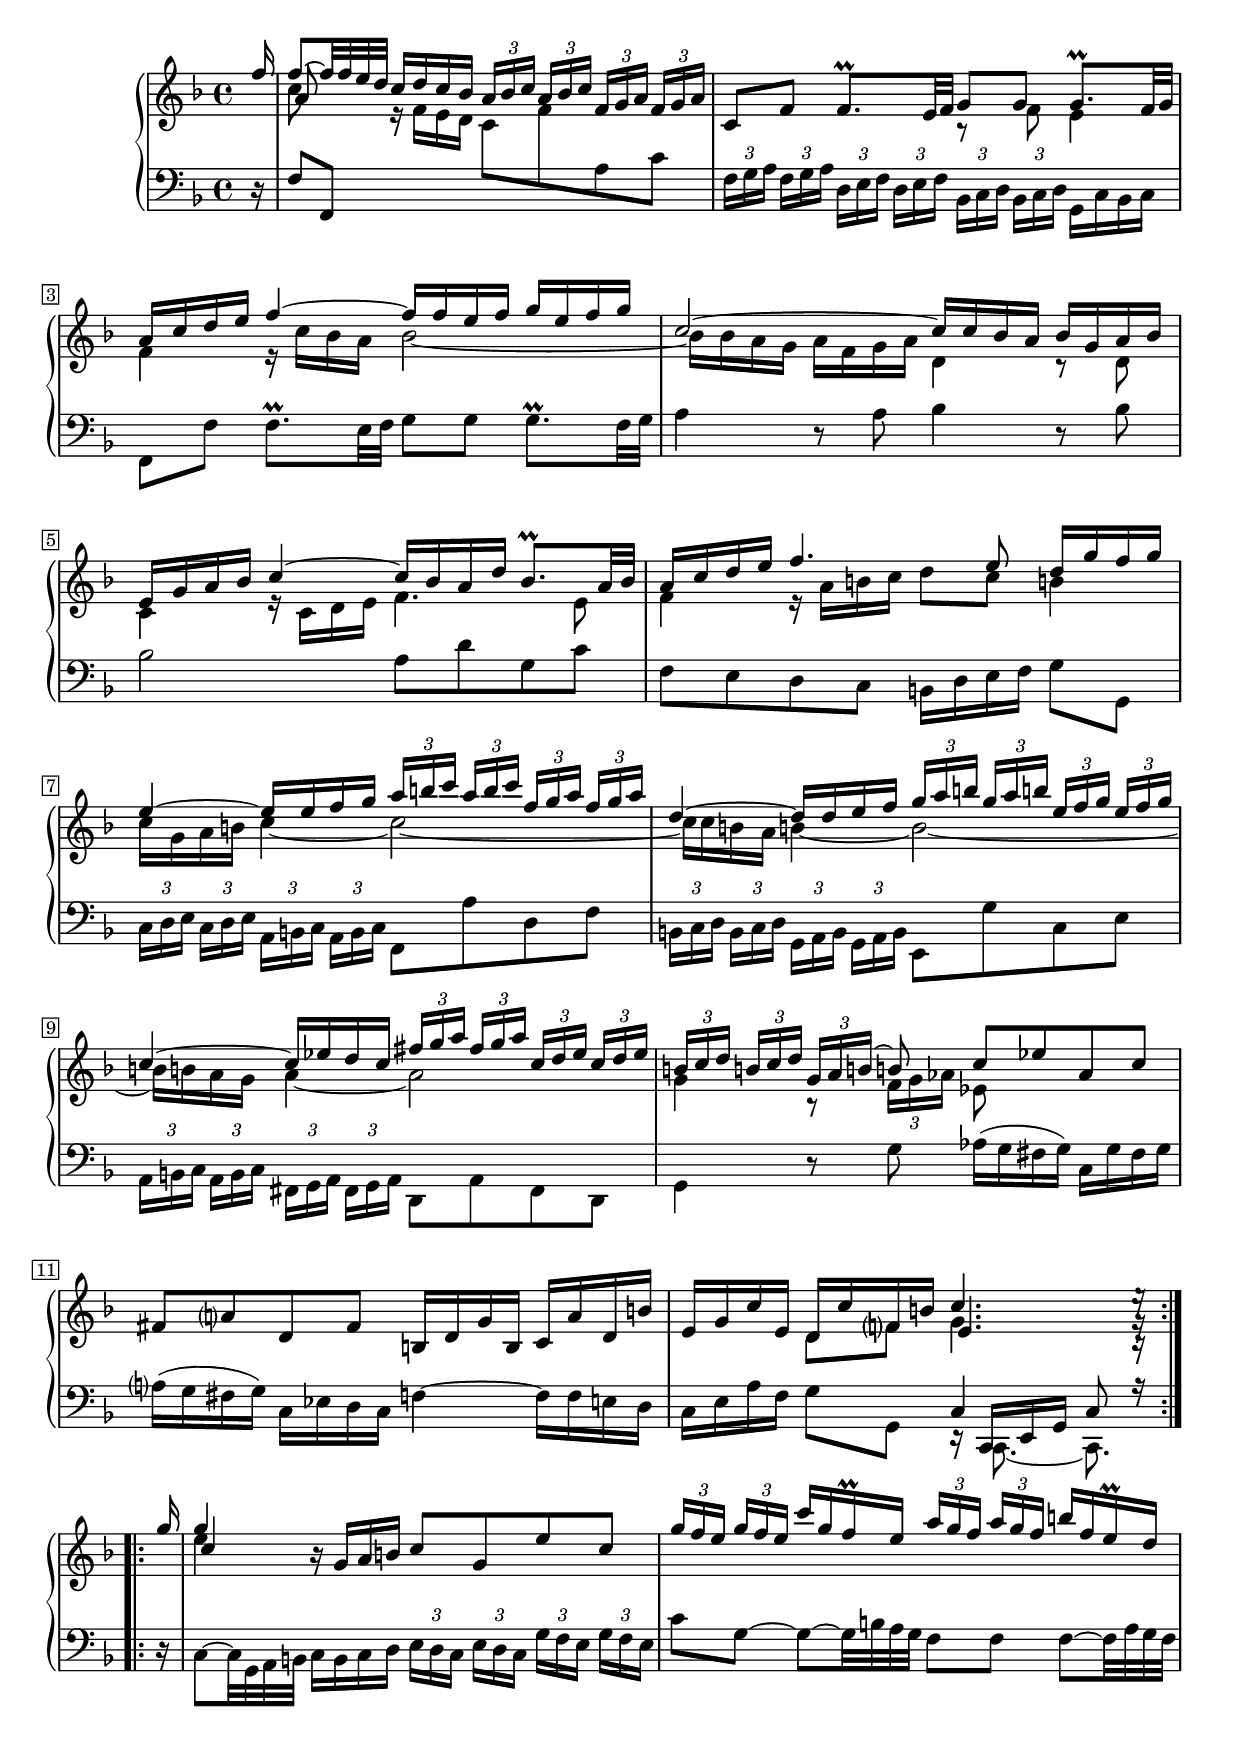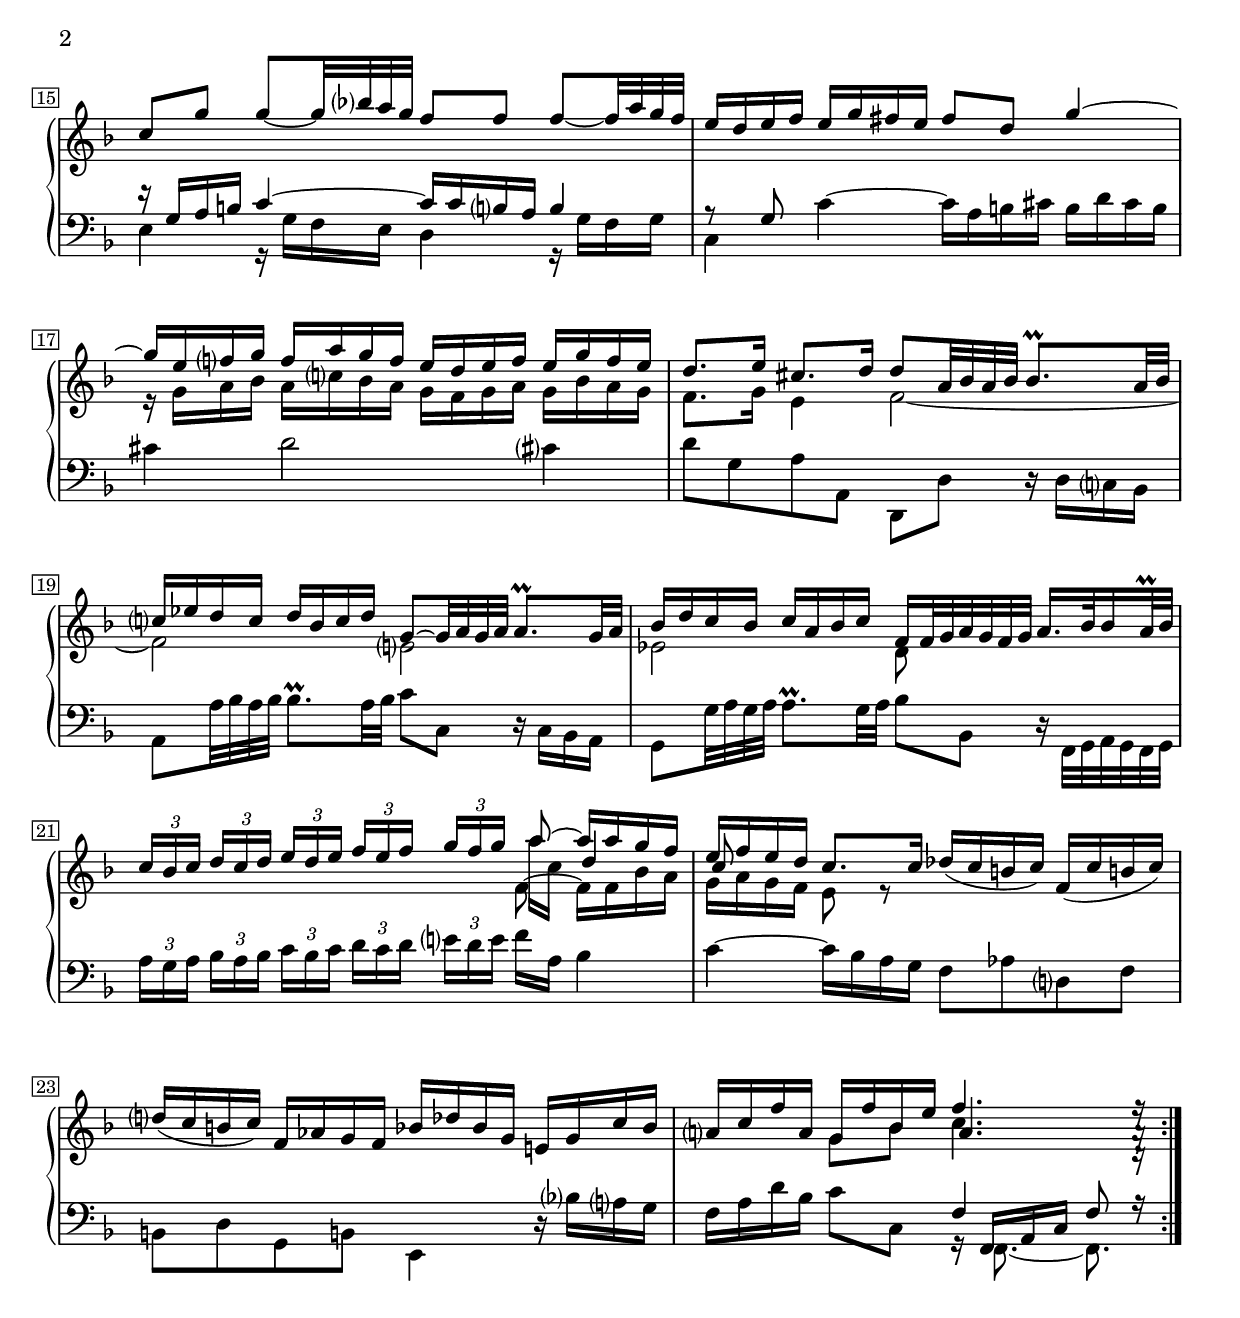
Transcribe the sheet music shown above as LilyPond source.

Global = {
   \key f \major
   \time 4/4
   \include "../global.ly"
}

Upper = \relative c'' {
  \clef treble
  \Global
  \partial 16
  \repeat volta 4 {

  \stemUp f16
  | << { f8~ f32 f e d } \\ c8 \\ a >> c16 d c bes
    \tupletUp \tuplet 3/2 8 {
      a[ bes c] a[ bes c]  f,[ g a] f[ g a]
    }
  | c,8 f  f8.\prall e32 f
    << { g8 g } \\ { r f } >>  << { g8.\prall f32 g } \\ e4 >>
  | << { a16 c d e } \\ f,4 >>  << f'~ \\ { r16 c bes a } >>  << { f'16 f e f  g e f g } \\ bes,2~ >>
  | << c2~ \\ { bes16 bes a g  a f g a } >>  << { c16 c bes a } \\ d,4 >>  << { bes'16 g a bes } \\ { r8 d, } >>
  %5
  | << { e16 g a bes  c4~  c16 bes a d  bes8.\prall a32 bes } \\ { c,4  r16 c d e  f4. e8 } >>
  | << { a16 c d e  f4.  e8   d16 g f g } \\ { f,4  r16 a b c  d8 c  b!4 } >>
  | << { e4~  e16 e f g } \\ { c,16 g a b  c4~ } >>
    <<
    \tupletUp \tuplet 3/2 8 {
      a'16[ b c]  a[ b c]  f,[ g a]  f[ g a]
    }
    \\
    c,2~
    >>
  | << { d4~  d16 d e f } \\ { c16 c b! a  b!4~ } >>
    <<
    \tupletUp \tuplet 3/2 8 {
      g'16[ a b!]  g[ a b!]  e,[ f g]  e[ f g]
    }
    \\
    b,2~
    >>
  | << { c4~  c16 ees d c } \\ { b16 b a g  a4~ } >>
    <<
    \tupletUp \tuplet 3/2 8 {
      fis'16[ g a]  fis[ g a]  c,[ d ees]  c[ d ees]
    }
    \\
    a,2
    >>
  %10
  | <<
    {
      \tupletUp \tuplet 3/2 8 {
        b!16[ c d]  b![ c d]  g,[ a b!]~
      }
      b!8
      c ees  aes, c
    }
    \\
    {
      g4  r8
      \tupletDown \tuplet 3/2 8 {
	f16 g aes
      }
      ees8
    }
    >>
  | fis8 a!  d, fis  b,!16 d g b,  c a' d, b'
  | e, g c e,  << { d16 c' f, b! } \\ { d,8 f } >>  << { c'4. e16\rest } \\ { g,4. g16\rest } \\ { e4. c16\rest } >> \partial 16
  %  \bar ":|."
  }
  %\break

    \repeat volta 4 {
      g''16
  |   << g4 \\ e \\ c >>  r16 g a b!  c8 g  e' c
        \tupletUp \tuplet 3/2 8 {
          g'16[ f e] g16[ f e]
        }
        c'16 g f\prall e
        \tupletUp \tuplet 3/2 8 {
          a16[ g f] a16[ g f]
        }
        b!16 f e\prall d
  %15
  |   c8 g'  g8~ g32 bes a g  f8 f  f8~  f32 a g f
  |   e16 d e f  e g fis e  fis8 d  << g4~ \\ {} >>
  |   << { g16 e f g  f a g f  e d e f  e g f e } \\ { r16 g, a bes  a c! bes a  g f g a  g bes a g } >>
  |   << { d'8. e16  cis8. d16  d8 a32 bes a bes  bes8.\prall a32 bes } \\ { f8. g16  e4  f2~ } >>
  |   << { c'16 ees d c  d bes c d  g,8~ g32 a g a  a8.\prall g32 a } \\ { f2  e!2 } >>
  %20
  |   << { bes'16 d c bes  c a bes c } \\ { ees,2 } >>
      << { f16 f32 g a g f g  a16. bes32  bes16 a32\prall bes } \\ { d,8 } >>
  |   \tupletUp \tuplet 3/2 8 {
        c'16[ bes c] d[ c d]  e[ d e] f[ e f]  g[ f g]
      }
      << { a8~ } \\ { a16[ c,] } \\ \stemDown f,8~ >>
      << { a'16 a g f } \\ \stemUp \override NoteColumn.force-hshift = #0.4 d4 \\ { \stemDown f,16 f bes a } >>
  | << { e'16 f e d } \\ \stemUp c8 \\ { \stemDown g16 a g f } >>  << { c'8. c16 } \\ { e,8 r } >>
    des'16( c b! c)  f,( c' b! c)
  | d!( c b! c)  f, aes g f  bes des bes g  e! g c bes
  | a c f a,  << { g f' bes, e } \\ { g,8 bes } >>  << { f'4. f16\rest } \\ { c4. a16\rest } \\ { a4. d,16\rest } >>
    }

% la si do re mi fa sol
%  a b  c  d  e  f  g
}

Lower = \relative c {
  \clef bass
  \Global
  \partial 16
  \repeat volta 4 {
    r16
  | f8 f,
    \change Staff = "upper" {
      \stemDown r16 f'' e d  c8 f
    }
    \change Staff = "lower" {
      a, c
    }
  | \tupletUp \tuplet 3/2 8 {
      f,16[ g a] f[ g a]
    }
    \tupletUp \tuplet 3/2 8 {
      d,[ e f] d[ e f]
    }
    \tupletUp \tuplet 3/2 8 {
      bes,[ c d] bes[ c d]
    }
    g,16 c bes c
  | f,8 f'  f8.\prall e32 f  g8 g  g8.\prall f32 g
  | a4  r8 a  bes4  r8 bes
  %5
  | bes2  a8 d  g, c
  | f, e  d c  b!16 d e f  g8 g,
  | \tupletUp \tuplet 3/2 8 {
      c16[ d e] c[ d e]
    }
    \tupletUp \tuplet 3/2 8 {
      a,16[ b c] a[ b c]
    }
    f,8 a'  d, f
  | \tupletUp \tuplet 3/2 8 {
      b,!16[ c d] b[ c d]
    }
    \tupletUp \tuplet 3/2 8 {
      g,16[ a b] g[ a b]
    }
    e,8 g'  c, e
  | \tupletUp \tuplet 3/2 8 {
      a,16[ b c] a[ b c]
    }
    \tupletUp \tuplet 3/2 8 {
      fis,16[ g a] fis[ g a]
    }
    d,8 a'  fis d
  %10
  | g4  r8 g'  aes16([g fis g])  c,[g' fis g]
  | a!16([g fis g])  c,[ees d c]  f!4~  f16 f e d
  | c e a f  g8 g,  << { c4  c8 r16 } \\ { r16 << { \stemUp c, e g } \\ { c,8.~ c8. } >> } >>
  \break
  }

  \repeat volta 4 {
    r16
  | c'8~  c32 g a b!  c16 b c d
    \tupletUp \tuplet 3/2 8 {
      e16[ d c] e[ d c]
    }
    \tupletUp \tuplet 3/2 8 {
      g'16[ f e] g[ f e]
    }
  | c'8 g~  g8~  g32 b! a g  f8 f  f~  f32 a g f
  %15
  | << { r16 g a b!  c4~  c16 c b! a  b4 } \\ { e,4  r16 g f e  d4  r16 g f g } >>
  | << { r8 g  } \\ { c,4 } >>  c'4~  c16 a b! cis  b d cis b
  | cis4  d2  cis4
  | d8 g,  a a,  d, d'  r16 d c bes
  | a8 a'32 bes a bes  bes8.\prall a32 bes  c8 c,  r16 c bes a
  %20
  |  g8 g'32 a g a  a8.\prall g32 a  bes8 bes,  r16 f32 g a g f g
  | \tupletUp \tuplet 3/2 8 {
      a'16[ g a] bes[ a bes]  c[ bes c] d[ c d]  e[ d e]
    }
    f16 a,  bes4
  | c4~  c16 bes a g  f8 aes  d, f
  | b,!8 d  g, b!  e,4  r16 bes'' a! g
  | f16 a d bes  c8 c,  << { f4  f8 r16 } \\ { r16 << { \stemUp f, a c } \\ { f,8.~ f8. } >> } >> \partial 16
  }

% la si do re mi fa sol
%  a b  c  d  e  f  g
}

\score {
  \new PianoStaff
  <<
    \accidentalStyle Score.piano-cautionary
    \new Staff = "upper" \Upper
    \new Staff = "lower" \Lower
  >>
  \header {
    subtitle = "Allemande."
  }
  \layout { }
  \midi {
    \tempo 4 = 50
  }
}
